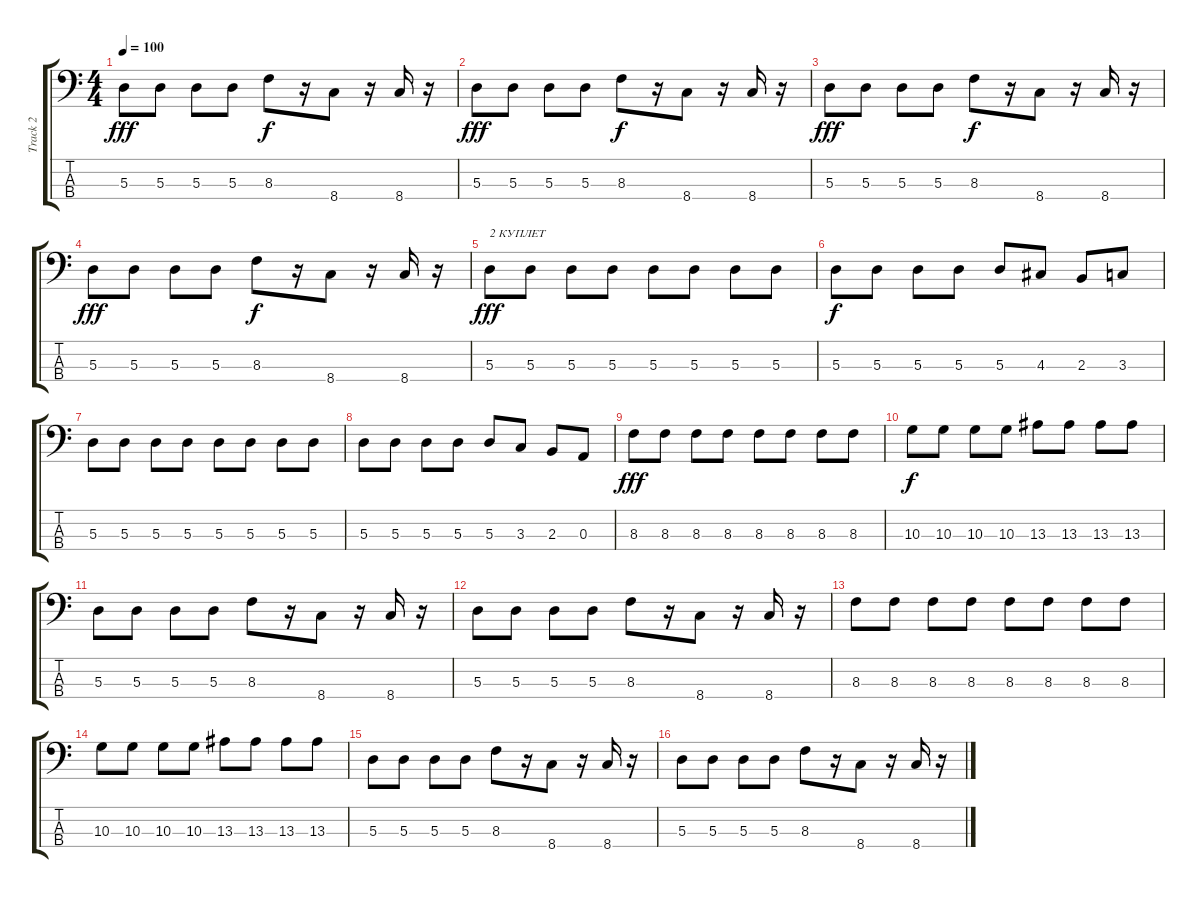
\track ("Track 2" "Track 2") {instrument acousticbass}
\staff {score tabs}
\tuning (G2 D2 A1 E1) {hide}
\ts (4 4)
\tempo 100
\clef f4
\ks c
5.3.8{dy fff} 5.3.8 5.3.8 5.3.8 8.3.8{dy f} r.16 8.4.8 r.16 8.4.16 r.16 |
5.3.8{dy fff} 5.3.8 5.3.8 5.3.8 8.3.8{dy f} r.16 8.4.8 r.16 8.4.16 r.16 |
5.3.8{dy fff} 5.3.8 5.3.8 5.3.8 8.3.8{dy f} r.16 8.4.8 r.16 8.4.16 r.16 |
5.3.8{dy fff} 5.3.8 5.3.8 5.3.8 8.3.8{dy f} r.16 8.4.8 r.16 8.4.16 r.16 |
5.3.8{txt "2 КУПЛЕТ" dy fff} 5.3.8 5.3.8 5.3.8 5.3.8 5.3.8 5.3.8 5.3.8 |
5.3.8{dy f} 5.3.8 5.3.8 5.3.8 5.3.8 4.3.8 2.3.8 3.3.8 |
5.3.8 5.3.8 5.3.8 5.3.8 5.3.8 5.3.8 5.3.8 5.3.8 |
5.3.8 5.3.8 5.3.8 5.3.8 5.3.8 3.3.8 2.3.8 0.3.8 |
8.3.8{dy fff} 8.3.8 8.3.8 8.3.8 8.3.8 8.3.8 8.3.8 8.3.8 |
10.3.8{dy f} 10.3.8 10.3.8 10.3.8 13.3.8 13.3.8 13.3.8 13.3.8 |
5.3.8 5.3.8 5.3.8 5.3.8 8.3.8 r.16 8.4.8 r.16 8.4.16 r.16 |
5.3.8 5.3.8 5.3.8 5.3.8 8.3.8 r.16 8.4.8 r.16 8.4.16 r.16 |
8.3.8 8.3.8 8.3.8 8.3.8 8.3.8 8.3.8 8.3.8 8.3.8 |
10.3.8 10.3.8 10.3.8 10.3.8 13.3.8 13.3.8 13.3.8 13.3.8 |
5.3.8 5.3.8 5.3.8 5.3.8 8.3.8 r.16 8.4.8 r.16 8.4.16 r.16 |
5.3.8 5.3.8 5.3.8 5.3.8 8.3.8 r.16 8.4.8 r.16 8.4.16 r.16
